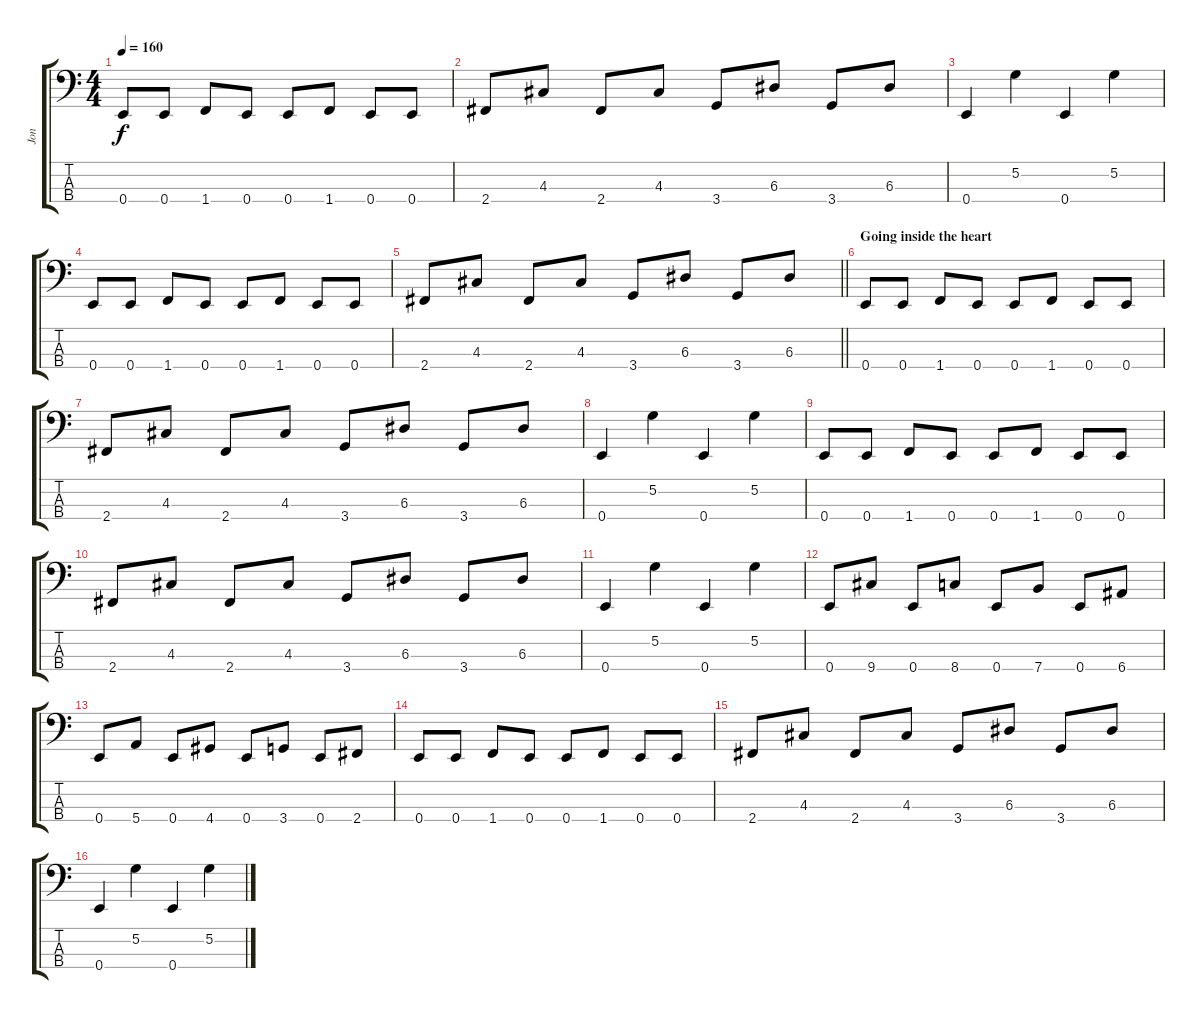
\track ("Jon" "Jon") {instrument electricbassfinger}
\staff {score tabs}
\tuning (G2 D2 A1 E1) {hide}
\ts (4 4)
\tempo 160
\clef f4
\ks c
0.4.8{dy f} 0.4.8 1.4.8 0.4.8 0.4.8 1.4.8 0.4.8 0.4.8 |
2.4.8 4.3.8 2.4.8 4.3.8 3.4.8 6.3.8 3.4.8 6.3.8 |
0.4.4 5.2.4 0.4.4 5.2.4 |
0.4.8 0.4.8 1.4.8 0.4.8 0.4.8 1.4.8 0.4.8 0.4.8 |
\barLineRight lightlight
2.4.8 4.3.8 2.4.8 4.3.8 3.4.8 6.3.8 3.4.8 6.3.8 |
\section ("" "Going inside the heart")
0.4.8 0.4.8 1.4.8 0.4.8 0.4.8 1.4.8 0.4.8 0.4.8 |
2.4.8 4.3.8 2.4.8 4.3.8 3.4.8 6.3.8 3.4.8 6.3.8 |
0.4.4 5.2.4 0.4.4 5.2.4 |
0.4.8 0.4.8 1.4.8 0.4.8 0.4.8 1.4.8 0.4.8 0.4.8 |
2.4.8 4.3.8 2.4.8 4.3.8 3.4.8 6.3.8 3.4.8 6.3.8 |
0.4.4 5.2.4 0.4.4 5.2.4 |
0.4.8 9.4.8 0.4.8 8.4.8 0.4.8 7.4.8 0.4.8 6.4.8 |
0.4.8 5.4.8 0.4.8 4.4.8 0.4.8 3.4.8 0.4.8 2.4.8 |
0.4.8 0.4.8 1.4.8 0.4.8 0.4.8 1.4.8 0.4.8 0.4.8 |
2.4.8 4.3.8 2.4.8 4.3.8 3.4.8 6.3.8 3.4.8 6.3.8 |
0.4.4 5.2.4 0.4.4 5.2.4
